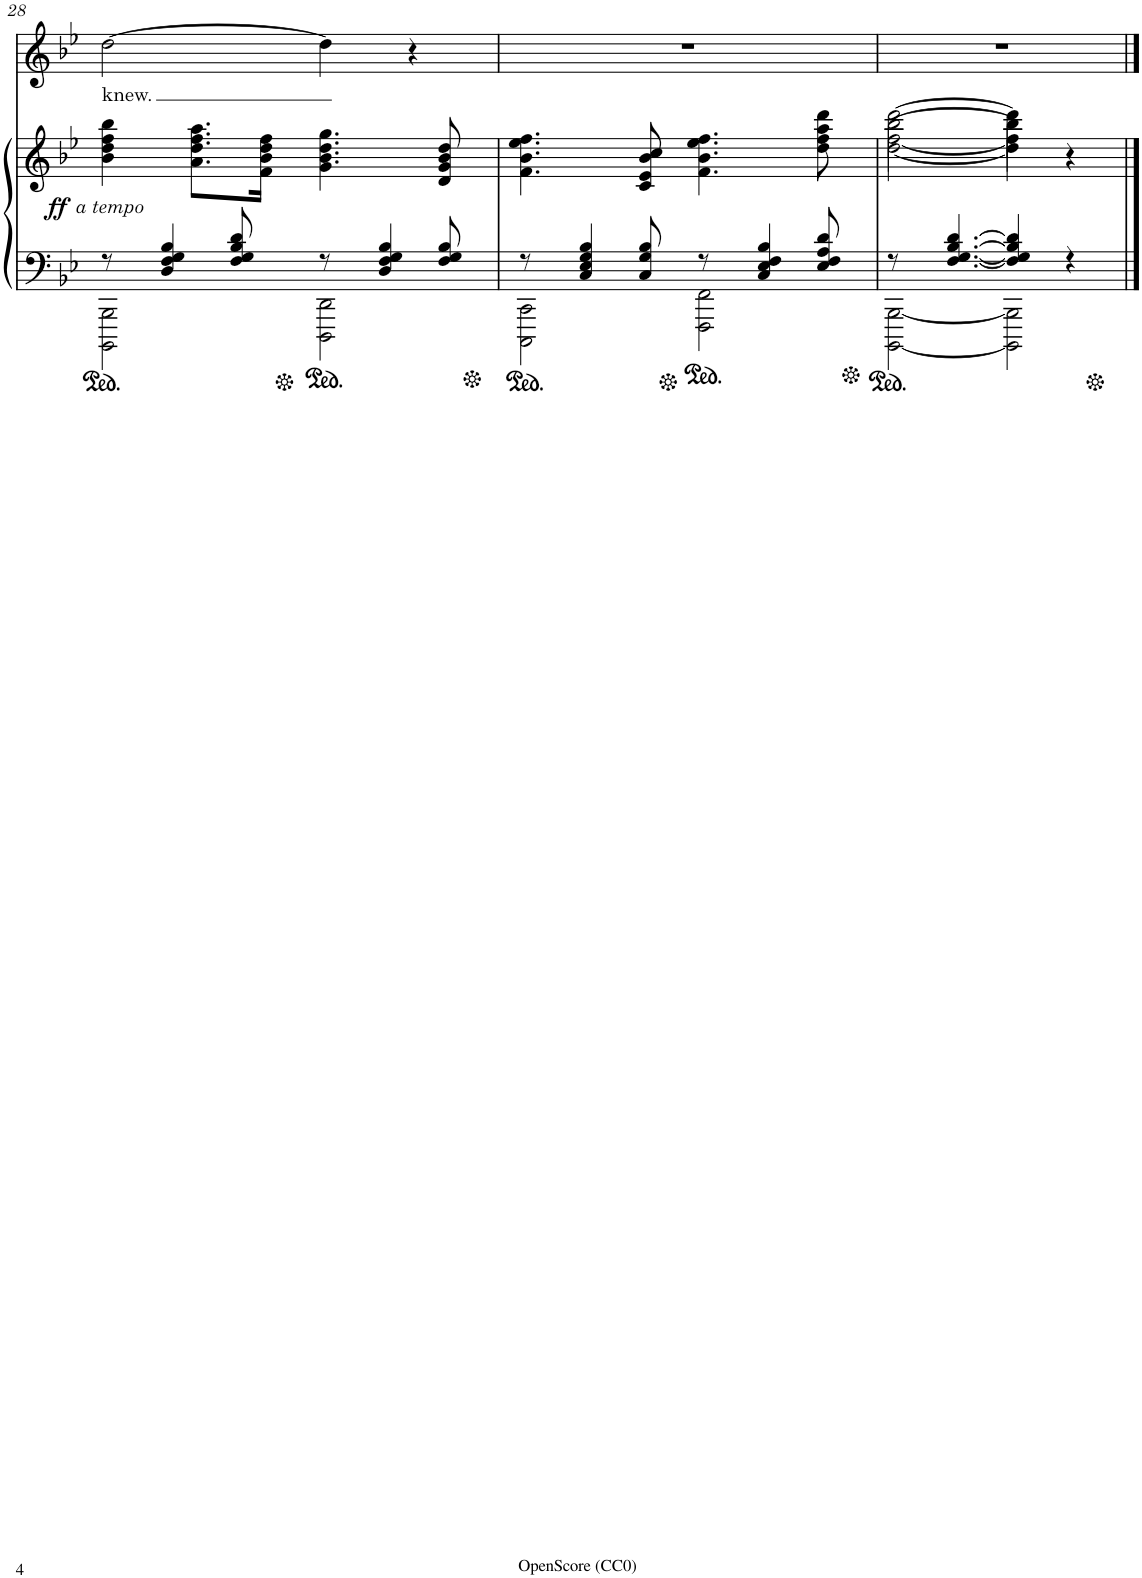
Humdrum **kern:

**kern	**kern	**dynam	**kern	**text
*part2	*part2	*part2	*part1	*part1
*staff3	*staff2	*staff2/3	*staff1	*staff1
*I"Piano	*	*	*I"Voice	*
*I'Pno	*	*	*	*
!!LO:PB:g=z
*clefF4	*clefG2	*	*clefG2	*
*k[b-e-]	*k[b-e-]	*	*k[b-e-]	*
*M4/4	*M4/4	*	*M4/4	*
*met(c)	*met(c)	*	*met(c)	*
=28	=28	=28	=28	=28
*^	*	*	*	*
!	!	!	!LO:DY:b	!	!LO:LY:b
!	!	!	!LO:DY:n=1:b	!	!
8r	2BBBB-\ 2BBB-\	4b-\ 4dd\ 4ff\ 4bb-\	ff other-dynamics	[2dd\	knew.
4D/ 4F/ 4G/ 4B-/	.	.	.	.	.
.	.	8.a\ 8.dd\ 8.ff\ 8.aa\L	.	.	.
8F/ 8G/ 8B-/ 8d/	.	.	.	.	.
.	.	16f\ 16b-\ 16dd\ 16ff\Jk	.	.	.
8r	2DDD\ 2DD\	4.g\ 4.b-\ 4.dd\ 4.gg\	.	4dd\]	.
4D/ 4F/ 4G/ 4B-/	.	.	.	.	.
.	.	.	.	4r	.
8F/ 8G/ 8B-/	.	8d/ 8g/ 8b-/ 8dd/	.	.	.
=29	=29	=29	=29	=29	=29
8r	2CCC\ 2CC\	4.f\ 4.b-\ 4.ee-\ 4.ff\	.	1r	.
4C/ 4E-/ 4G/ 4B-/	.	.	.	.	.
8C/ 8G/ 8B-/	.	8c/ 8e-/ 8b-/ 8cc/	.	.	.
8r	2FFF\ 2FF\	4.f\ 4.b-\ 4.ee-\ 4.ff\	.	.	.
4C/ 4E-/ 4F/ 4B-/	.	.	.	.	.
8E-/ 8F/ 8A/ 8d/	.	8dd\ 8ff\ 8aa\ 8ddd\	.	.	.
=30	=30	=30	=30	=30	=30
*	*	*^	*	*	*
*	*	*	*^	*	*	*
*	*	*	*	*^	*	*	*
8r;<	[2BBBB-\ [2BBB-\	[>2ddd\	[>2bb-\	[2ff\	[2dd\	.	1r	.
[<4.F/ [<4.G/ [4.B-/ [4.d/	.	.	.	.	.	.	.	.
4F/] 4G/] 4B-/] 4d/]	2BBBB-\] 2BBB-\]	4ddd\]	4bb-\]	4ff\]	4dd\]	.	.	.
4r	.	4r	4ryy	4ryy	4ryy	.	.	.
*v	*v	*	*	*	*	*	*	*
*	*v	*v	*v	*v	*	*	*
==	==	==	==	==
*-	*-	*-	*-	*-
